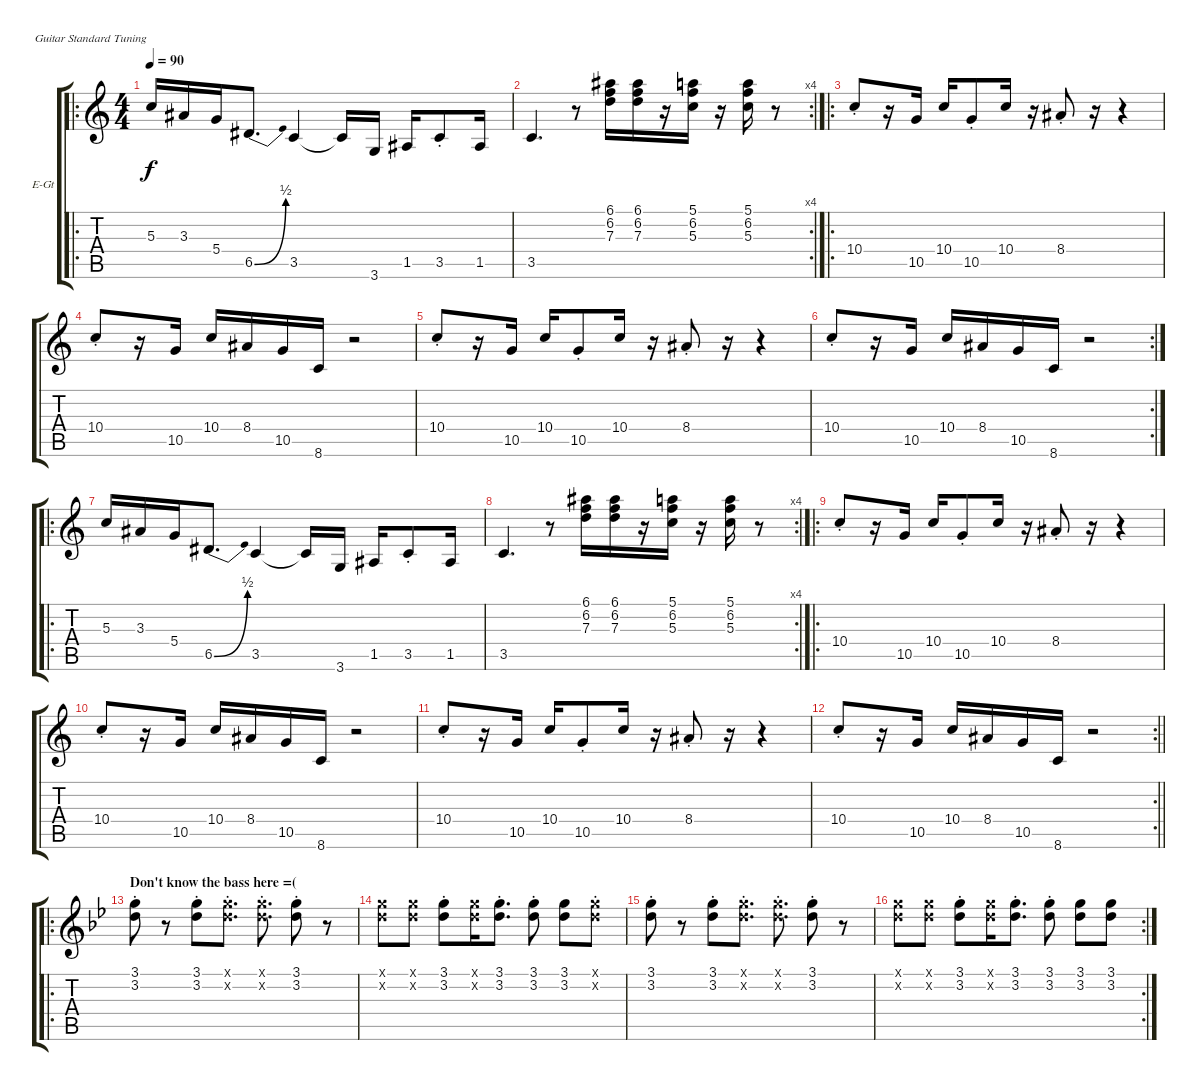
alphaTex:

\bracketExtendMode groupsimilarinstruments
\firstSystemTrackNameOrientation horizontal
\otherSystemsTrackNameOrientation horizontal
\track ("Guitar" "E-Gt") {instrument electricguitarmuted}
\staff {score tabs}
\tuning (E4 B3 G3 D3 A2 E2)
\ro
\ts (4 4)
\beaming (8 2 2 2 2)
\tempo 90
\clef g2
\ks c
5.3.16{dy f instrument electricguitarmuted} 3.3.16 5.4.16 6.5{be (bend 0 0 60 2)}.8{d} 3.5.4 3.5{t}.16 3.6.16 1.5.16 3.5{st}.8 1.5.16 |
\rc 4
3.5.4{d} r.8 (6.1 6.2 7.3).16 (6.1 6.2 7.3).16 r.16 (5.1 6.2 5.3).16 r.16 (5.1 6.2 5.3).16 r.8 |
\ro
10.4{st}.8 r.16 10.5.16 10.4.16 10.5{st}.8 10.4.16 r.16 8.4{st}.8 r.16 r.4 |
10.4{st}.8 r.16 10.5.16 10.4.16 8.4.16 10.5.16 8.6.16 r.2 |
10.4{st}.8 r.16 10.5.16 10.4.16 10.5{st}.8 10.4.16 r.16 8.4{st}.8 r.16 r.4 |
\rc 2
10.4{st}.8 r.16 10.5.16 10.4.16 8.4.16 10.5.16 8.6.16 r.2 |
\ro
5.3.16 3.3.16 5.4.16 6.5{be (bend 0 0 60 2)}.8{d} 3.5.4 3.5{t}.16 3.6.16 1.5.16 3.5{st}.8 1.5.16 |
\rc 4
3.5.4{d} r.8 (6.1 6.2 7.3).16 (6.1 6.2 7.3).16 r.16 (5.1 6.2 5.3).16 r.16 (5.1 6.2 5.3).16 r.8 |
\ro
10.4{st}.8 r.16 10.5.16 10.4.16 10.5{st}.8 10.4.16 r.16 8.4{st}.8 r.16 r.4 |
10.4{st}.8 r.16 10.5.16 10.4.16 8.4.16 10.5.16 8.6.16 r.2 |
10.4{st}.8 r.16 10.5.16 10.4.16 10.5{st}.8 10.4.16 r.16 8.4{st}.8 r.16 r.4 |
\rc 2
\barLineRight lightlight
10.4{st}.8 r.16 10.5.16 10.4.16 8.4.16 10.5.16 8.6.16 r.2 |
\ro
\section ("" "Don't know the bass here =(")
\ks bb
(3.1{st} 3.2{st}).8 r.8 (3.1{st} 3.2{st}).8 (3.1{st x} 3.2{st x}).8{d} (3.1{st x} 3.2{st x}).8{d} (3.1{st} 3.2{st}).8 r.8 |
(3.1{x} 3.2{x}).8 (3.1{x} 3.2{x}).8 (3.1{st} 3.2{st}).8 (3.1{x} 3.2{x}).16 (3.1{st} 3.2{st}).8{d} (3.1{st} 3.2{st}).8 (3.1 3.2).8 (3.1{st x} 3.2{st x}).8 |
(3.1{st} 3.2{st}).8 r.8 (3.1{st} 3.2{st}).8 (3.1{st x} 3.2{st x}).8{d} (3.1{st x} 3.2{st x}).8{d} (3.1{st} 3.2{st}).8 r.8 |
\rc 2
(3.1{x} 3.2{x}).8 (3.1{x} 3.2{x}).8 (3.1{st} 3.2{st}).8 (3.1{x} 3.2{x}).16 (3.1{st} 3.2{st}).8{d} (3.1{st} 3.2{st}).8 (3.1 3.2).8 (3.1 3.2).8
